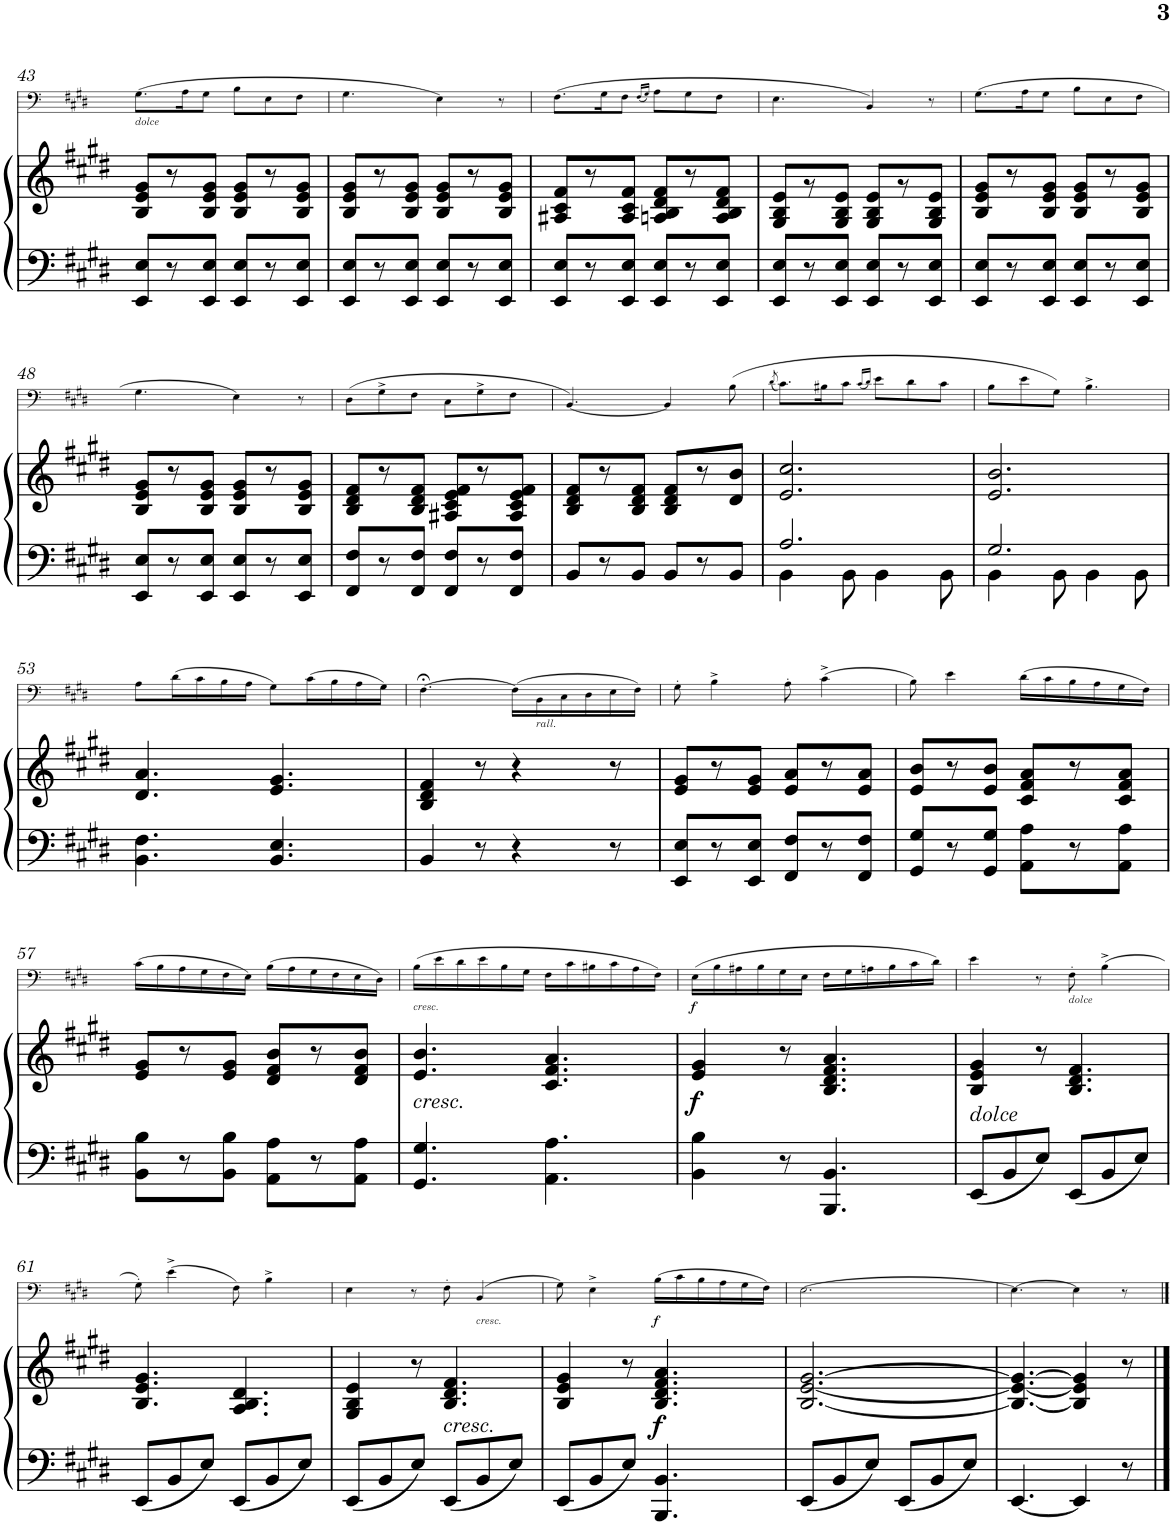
**kern	**kern	**dynam	**kern	**dynam
*part2	*part2	*part2	*part1	*part1
*staff3	*staff2	*staff2/3	*staff1	*staff1
*I"Piano	*	*	*I"Trombone	*
*I'Pno	*	*	*I'Trb	*
!!LO:PB:g=z
*clefF4	*clefG2	*	*clefF4	*
*k[f#c#g#d#]	*k[f#c#g#d#]	*	*k[f#c#g#d#]	*
*M6/8	*M6/8	*	*M6/8	*
=43	=43	=43	=43	=43
!	!	!	!LO:TX:b:i:t=dolce	!
8EE/ 8E/L	8B/ 8e/ 8g#/L	.	(8.G#\L	.
8r	8r	.	.	.
.	.	.	16A\K	.
8EE/ 8E/J	8B/ 8e/ 8g#/J	.	8G#\J	.
8EE/ 8E/L	8B/ 8e/ 8g#/L	.	8B\L	.
8r	8r	.	8E\	.
8EE/ 8E/J	8B/ 8e/ 8g#/J	.	8F#\J	.
=44	=44	=44	=44	=44
8EE/ 8E/L	8B/ 8e/ 8g#/L	.	4.G#\	.
8r	8r	.	.	.
8EE/ 8E/J	8B/ 8e/ 8g#/J	.	.	.
8EE/ 8E/L	8B/ 8e/ 8g#/L	.	4E\)	.
8r	8r	.	.	.
8EE/ 8E/J	8B/ 8e/ 8g#/J	.	8r	.
=45	=45	=45	=45	=45
8EE/ 8E/L	8A#X/ 8c#/ 8f#/L	.	(8.F#\L	.
8r	8r	.	.	.
.	.	.	16G#\K	.
8EE/ 8E/J	8A#/ 8c#/ 8f#/J	.	8F#\J	.
.	.	.	(16qF#/LL	.
.	.	.	16qG#/JJ)	.
8EE/ 8E/L	8An/ 8B/ 8d#/ 8f#/L	.	8A\L	.
8r	8r	.	8G#\	.
8EE/ 8E/J	8A/ 8B/ 8d#/ 8f#/J	.	8F#\J	.
=46	=46	=46	=46	=46
8EE/ 8E/L	8G#/ 8B/ 8e/L	.	4.E\	.
8r	8r	.	.	.
8EE/ 8E/J	8G#/ 8B/ 8e/J	.	.	.
8EE/ 8E/L	8G#/ 8B/ 8e/L	.	4BB/)	.
8r	8r	.	.	.
8EE/ 8E/J	8G#/ 8B/ 8e/J	.	8r	.
=47	=47	=47	=47	=47
8EE/ 8E/L	8B/ 8e/ 8g#/L	.	(8.G#\L	.
8r	8r	.	.	.
.	.	.	16A\K	.
8EE/ 8E/J	8B/ 8e/ 8g#/J	.	8G#\J	.
8EE/ 8E/L	8B/ 8e/ 8g#/L	.	8B\L	.
8r	8r	.	8E\	.
8EE/ 8E/J	8B/ 8e/ 8g#/J	.	8F#\J	.
!!LO:LB:g=z
=48	=48	=48	=48	=48
8EE/ 8E/L	8B/ 8e/ 8g#/L	.	4.G#\	.
8r	8r	.	.	.
8EE/ 8E/J	8B/ 8e/ 8g#/J	.	.	.
8EE/ 8E/L	8B/ 8e/ 8g#/L	.	4E\)	.
8r	8r	.	.	.
8EE/ 8E/J	8B/ 8e/ 8g#/J	.	8r	.
=49	=49	=49	=49	=49
8FF#/ 8F#/L	8B/ 8d#/ 8f#/L	.	(8D#\L	.
8r	8r	.	8G#^\	.
8FF#/ 8F#/J	8B/ 8d#/ 8f#/J	.	8F#\J	.
8FF#/ 8F#/L	8A#X/ 8c#/ 8e/ 8f#/L	.	8C#\L	.
8r	8r	.	8G#^\	.
8FF#/ 8F#/J	8A#/ 8c#/ 8e/ 8f#/J	.	8F#\J	.
=50	=50	=50	=50	=50
8BB/L	8B/ 8d#/ 8f#/L	.	[4.BB/)	.
8r	8r	.	.	.
8BB/J	8B/ 8d#/ 8f#/J	.	.	.
8BB/L	8B/ 8d#/ 8f#/L	.	4BB/]	.
8r	8r	.	.	.
8BB/J	8d#/ 8b/J	.	(8B\	.
=51	=51	=51	=51	=51
.	.	.	(8qd#/	.
*^	*	*	*	*
2.A/	4BB\	2.e/ 2.cc#/	.	8.c#\L)	.
.	.	.	.	16B#X\K	.
.	8BB\	.	.	8c#\J	.
.	.	.	.	(16qc#/LL	.
.	.	.	.	16qd#/JJ)	.
.	4BB\	.	.	8e\L	.
.	.	.	.	8d#\	.
.	8BB\	.	.	8c#\J	.
=52	=52	=52	=52	=52	=52
2.G#/	4BB\	2.e/ 2.b/	.	8B\L	.
.	.	.	.	8e\	.
.	8BB\	.	.	8G#\J)	.
.	4BB\	.	.	4.B^\	.
.	8BB\	.	.	.	.
*v	*v	*	*	*	*
!!LO:LB:g=z
=53	=53	=53	=53	=53
4.BB\ 4.F#\	4.d#/ 4.a/	.	8A\L	.
.	.	.	(16d#\L	.
.	.	.	16c#\	.
.	.	.	16B\	.
.	.	.	16A\JJ	.
4.BB/ 4.E/	4.e/ 4.g#/	.	8G#\L)	.
.	.	.	(16c#\L	.
.	.	.	16B\	.
.	.	.	16A\	.
.	.	.	16G#\JJ)	.
=54	=54	=54	=54	=54
4BB/	4B/ 4d#/ 4f#/	.	[4.F#;<\	.
8r	8r	.	.	.
4r	4r	.	(16F#\LL]	.
!	!	!	!LO:TX:b:i:t=rall.	!
.	.	.	16BB\	.
.	.	.	16C#\	.
.	.	.	16D#\	.
8r	8r	.	16E\	.
.	.	.	16F#\JJ)	.
=55	=55	=55	=55	=55
8EE/ 8E/L	8e/ 8g#/L	.	8G#'\	.
8r	8r	.	4B^\	.
8EE/ 8E/J	8e/ 8g#/J	.	.	.
8FF#/ 8F#/L	8e/ 8a/L	.	8A'\	.
8r	8r	.	(4c#^\	.
8FF#/ 8F#/J	8e/ 8a/J	.	.	.
=56	=56	=56	=56	=56
8GG#/ 8G#/L	8e/ 8b/L	.	8B\)	.
8r	8r	.	4e\	.
8GG#/ 8G#/J	8e/ 8b/J	.	.	.
8AA\ 8A\L	8c#/ 8f#/ 8a/L	.	(16d#\LL	.
.	.	.	16c#\	.
8r	8r	.	16B\	.
.	.	.	16A\	.
8AA\ 8A\J	8c#/ 8f#/ 8a/J	.	16G#\	.
.	.	.	16F#\JJ)	.
!!LO:LB:g=z
=57	=57	=57	=57	=57
8BB\ 8B\L	8e/ 8g#/L	.	(16c#\LL	.
.	.	.	16B\	.
8r	8r	.	16A\	.
.	.	.	16G#\	.
8BB\ 8B\J	8e/ 8g#/J	.	16F#\	.
.	.	.	16E\JJ)	.
8AA\ 8A\L	8d#/ 8f#/ 8b/L	.	(16B\LL	.
.	.	.	16A\	.
8r	8r	.	16G#\	.
.	.	.	16F#\	.
8AA\ 8A\J	8d#/ 8f#/ 8b/J	.	16E\	.
.	.	.	16D#\JJ)	.
=58	=58	=58	=58	=58
!	!	!	!LO:TX:b:i:t=cresc.	!
!	!LO:TX:b:i:t=cresc.	!	!	!
4.GG#/ 4.G#/	4.e/ 4.b/	.	(16B\LL	.
.	.	.	16e\	.
.	.	.	16d#\	.
.	.	.	16e\	.
.	.	.	16B\	.
.	.	.	16G#\JJ	.
4.AA\ 4.A\	4.c#/ 4.f#/ 4.a/	.	16F#\LL	.
.	.	.	16c#\	.
.	.	.	16B#X\	.
.	.	.	16c#\	.
.	.	.	16A\	.
.	.	.	16F#\JJ)	.
=59	=59	=59	=59	=59
!	!	!LO:DY:b	!	!LO:DY:b
4BB\ 4B\	4e/ 4g#/	f	(16E\LL	f
.	.	.	16B\	.
.	.	.	16A#X\	.
.	.	.	16B\	.
8r	8r	.	16G#\	.
.	.	.	16E\JJ	.
4.BBB/ 4.BB/	4.B/ 4.d#/ 4.f#/ 4.a/	.	16F#\LL	.
.	.	.	16G#\	.
.	.	.	16An\	.
.	.	.	16B\	.
.	.	.	16c#\	.
.	.	.	16d#\JJ)	.
=60	=60	=60	=60	=60
!	!LO:TX:b:i:t=dolce	!	!	!
8EE/L	4B/ 4e/ 4g#/	.	4e\	.
8BB/	.	.	.	.
8E/J	8r	.	8r	.
!	!	!	!LO:TX:b:i:t=dolce	!
8EE/L	4.B/ 4.d#/ 4.f#/	.	8F#'\	.
8BB/	.	.	(4B^\	.
8E/J	.	.	.	.
!!LO:LB:g=z
=61	=61	=61	=61	=61
8EE/L	4.B/ 4.e/ 4.g#/	.	8G#'\)	.
8BB/	.	.	(4e^\	.
8E/J	.	.	.	.
8EE/L	4.A/ 4.B/ 4.d#/	.	8F#\)	.
8BB/	.	.	4B^\	.
8E/J	.	.	.	.
=62	=62	=62	=62	=62
8EE/L	4G#/ 4B/ 4e/	.	4E\	.
8BB/	.	.	.	.
8E/J	8r	.	8r	.
!	!LO:TX:b:i:t=cresc.	!	!	!
8EE/L	4.B/ 4.d#/ 4.f#/	.	8F#'\	.
!	!	!	!LO:TX:b:i:t=cresc.	!
8BB/	.	.	(4BB/	.
8E/J	.	.	.	.
=63	=63	=63	=63	=63
8EE/L	4B/ 4e/ 4g#/	.	8G#\)	.
8BB/	.	.	4E^\	.
8E/J	8r	.	.	.
!	!	!LO:DY:b	!	!LO:DY:b
4.BBB/ 4.BB/	4.B/ 4.d#/ 4.f#/ 4.a/	f	(16B\LL	f
.	.	.	16c#\	.
.	.	.	16B\	.
.	.	.	16A\	.
.	.	.	16G#\	.
.	.	.	16F#\JJ)	.
=64	=64	=64	=64	=64
8EE/L	[2.B/ [2.e/ [2.g#/	.	[2.E\	.
8BB/	.	.	.	.
8E/J	.	.	.	.
8EE/L	.	.	.	.
8BB/	.	.	.	.
8E/J	.	.	.	.
=65	=65	=65	=65	=65
[4.EE/	4.B/_ 4.e/_ 4.g#/_	.	4.E\_	.
4EE/]	4B/] 4e/] 4g#/]	.	4E\]	.
8r	8r	.	8r	.
==	==	==	==	==
*-	*-	*-	*-	*-
